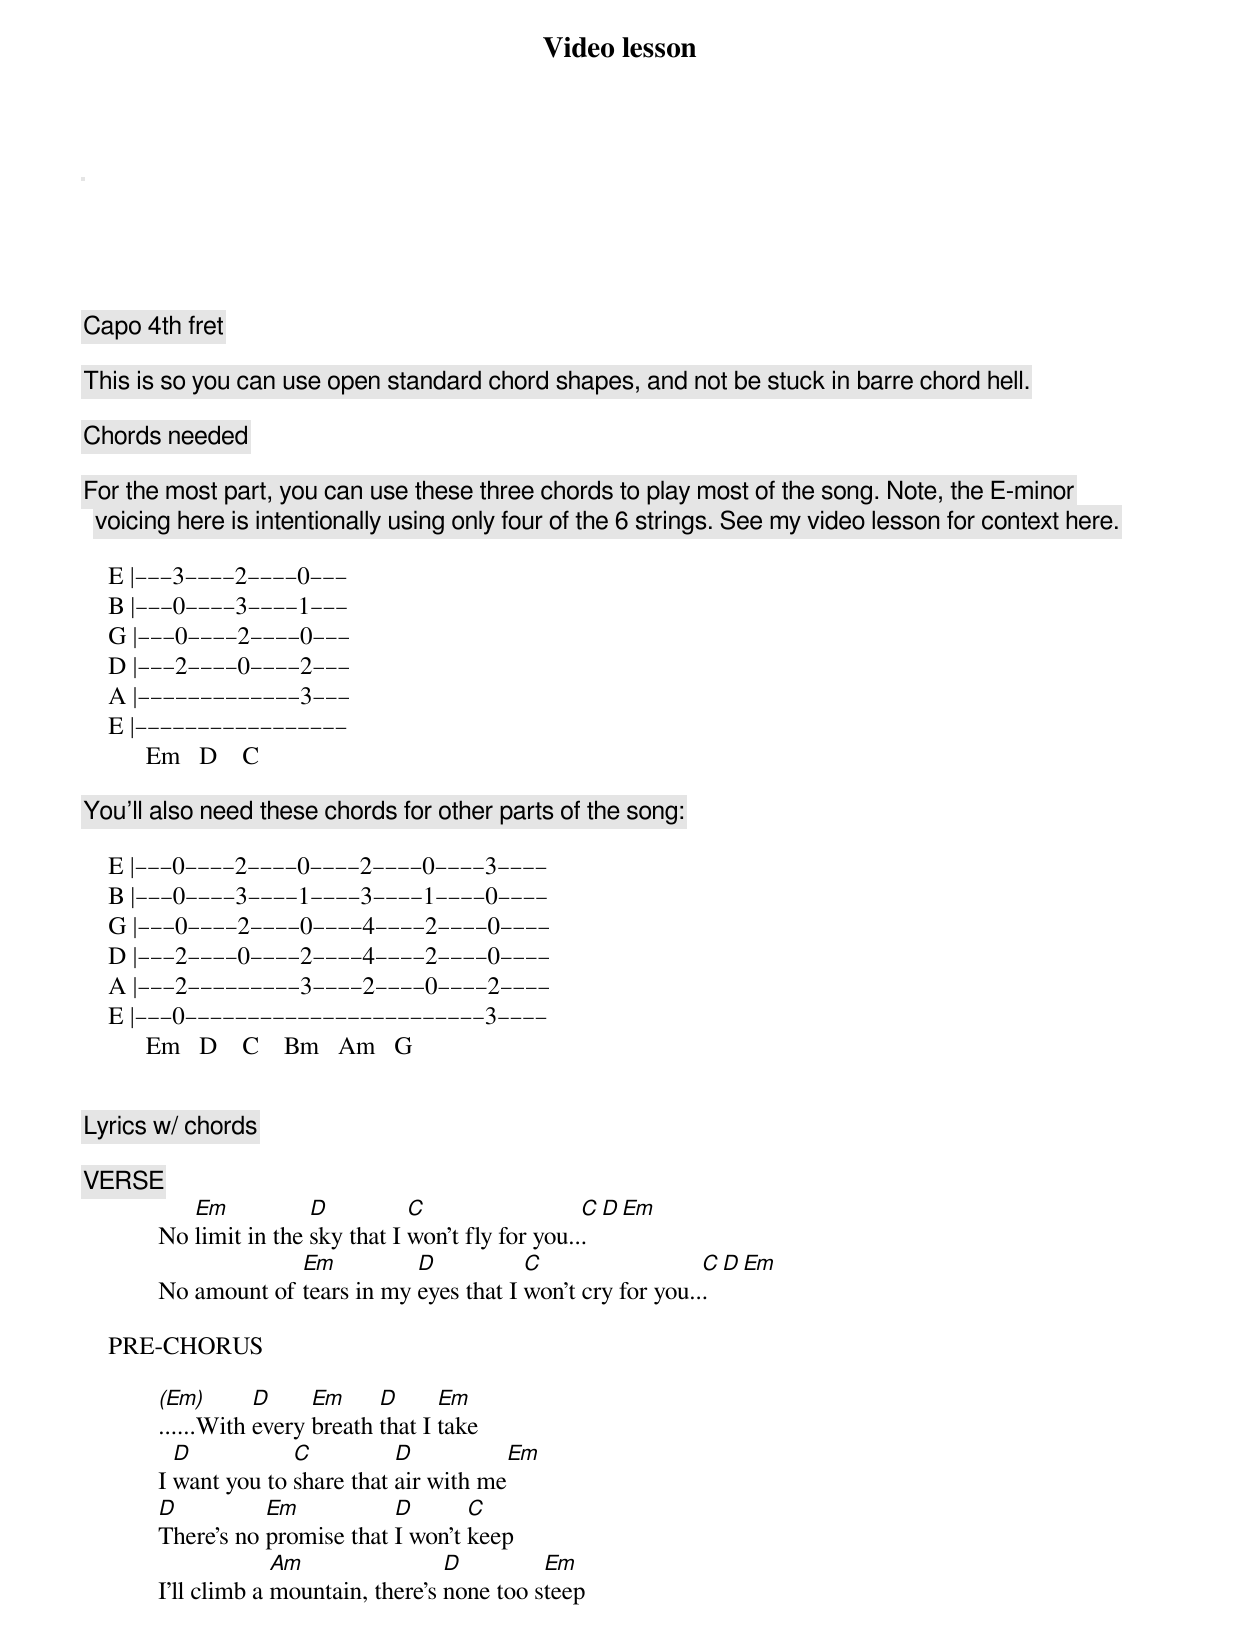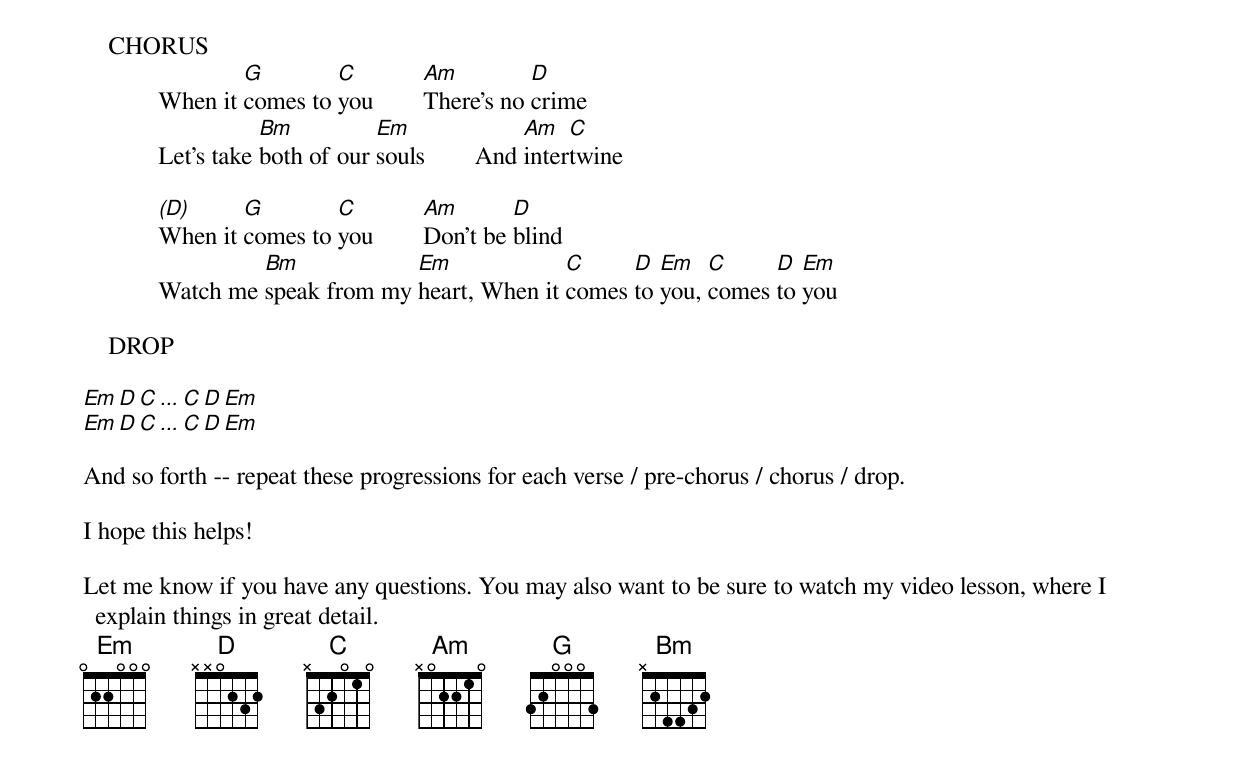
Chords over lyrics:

Video lesson

<iframe width="560" height="315" src="https://www.youtube.com/embed/LZEE2Qp5Thg?showinfo=0" frameborder="0" allowfullscreen></iframe>



{% include pdf-module.html has_patreon_url=page.patreon_lesson_url patreon_url=page.patreon_lesson_url song_name=page.song_title %}


Capo 4th fret

This is so you can use open standard chord shapes, and not be stuck in barre chord hell.

Chords needed

For the most part, you can use these three chords to play most of the song. Note, the E-minor voicing here is intentionally using only four of the 6 strings. See my video lesson for context here.

    E |–––3––––2––––0–––
    B |–––0––––3––––1–––
    G |–––0––––2––––0–––
    D |–––2––––0––––2–––
    A |–––––––––––––3–––
    E |–––––––––––––––––
          Em   D    C

You'll also need these chords for other parts of the song:

    E |–––0––––2––––0––––2––––0––––3––––
    B |–––0––––3––––1––––3––––1––––0––––
    G |–––0––––2––––0––––4––––2––––0––––
    D |–––2––––0––––2––––4––––2––––0––––
    A |–––2–––––––––3––––2––––0––––2––––
    E |–––0––––––––––––––––––––––––3––––
          Em   D    C    Bm   Am   G


Lyrics w/ chords

    VERSE
               Em           D          C                  C  D  Em
            No limit in the sky that I won't fly for you...
                         Em          D           C                  C  D  Em
            No amount of tears in my eyes that I won't cry for you...

    PRE-CHORUS

            (Em)       D     Em     D      Em
            ......With every breath that I take
              D           C          D           Em
            I want you to share that air with me
            D          Em           D       C
            There's no promise that I won't keep
                         Am                D         Em
            I'll climb a mountain, there's none too steep

    CHORUS
                    G        C          Am         D
            When it comes to you        There’s no crime
                       Bm          Em               Am   C
            Let’s take both of our souls        And intertwine

            (D)     G        C          Am       D
            When it comes to you        Don't be blind
                     Bm            Em             C     D  Em   C     D  Em
            Watch me speak from my heart, When it comes to you, comes to you

    DROP

            Em  D  C ... C  D  Em
            Em  D  C ... C  D  Em

And so forth -- repeat these progressions for each verse / pre-chorus / chorus / drop.

I hope this helps!

Let me know if you have any questions. You may also want to be sure to watch my video lesson, where I explain things in great detail.
